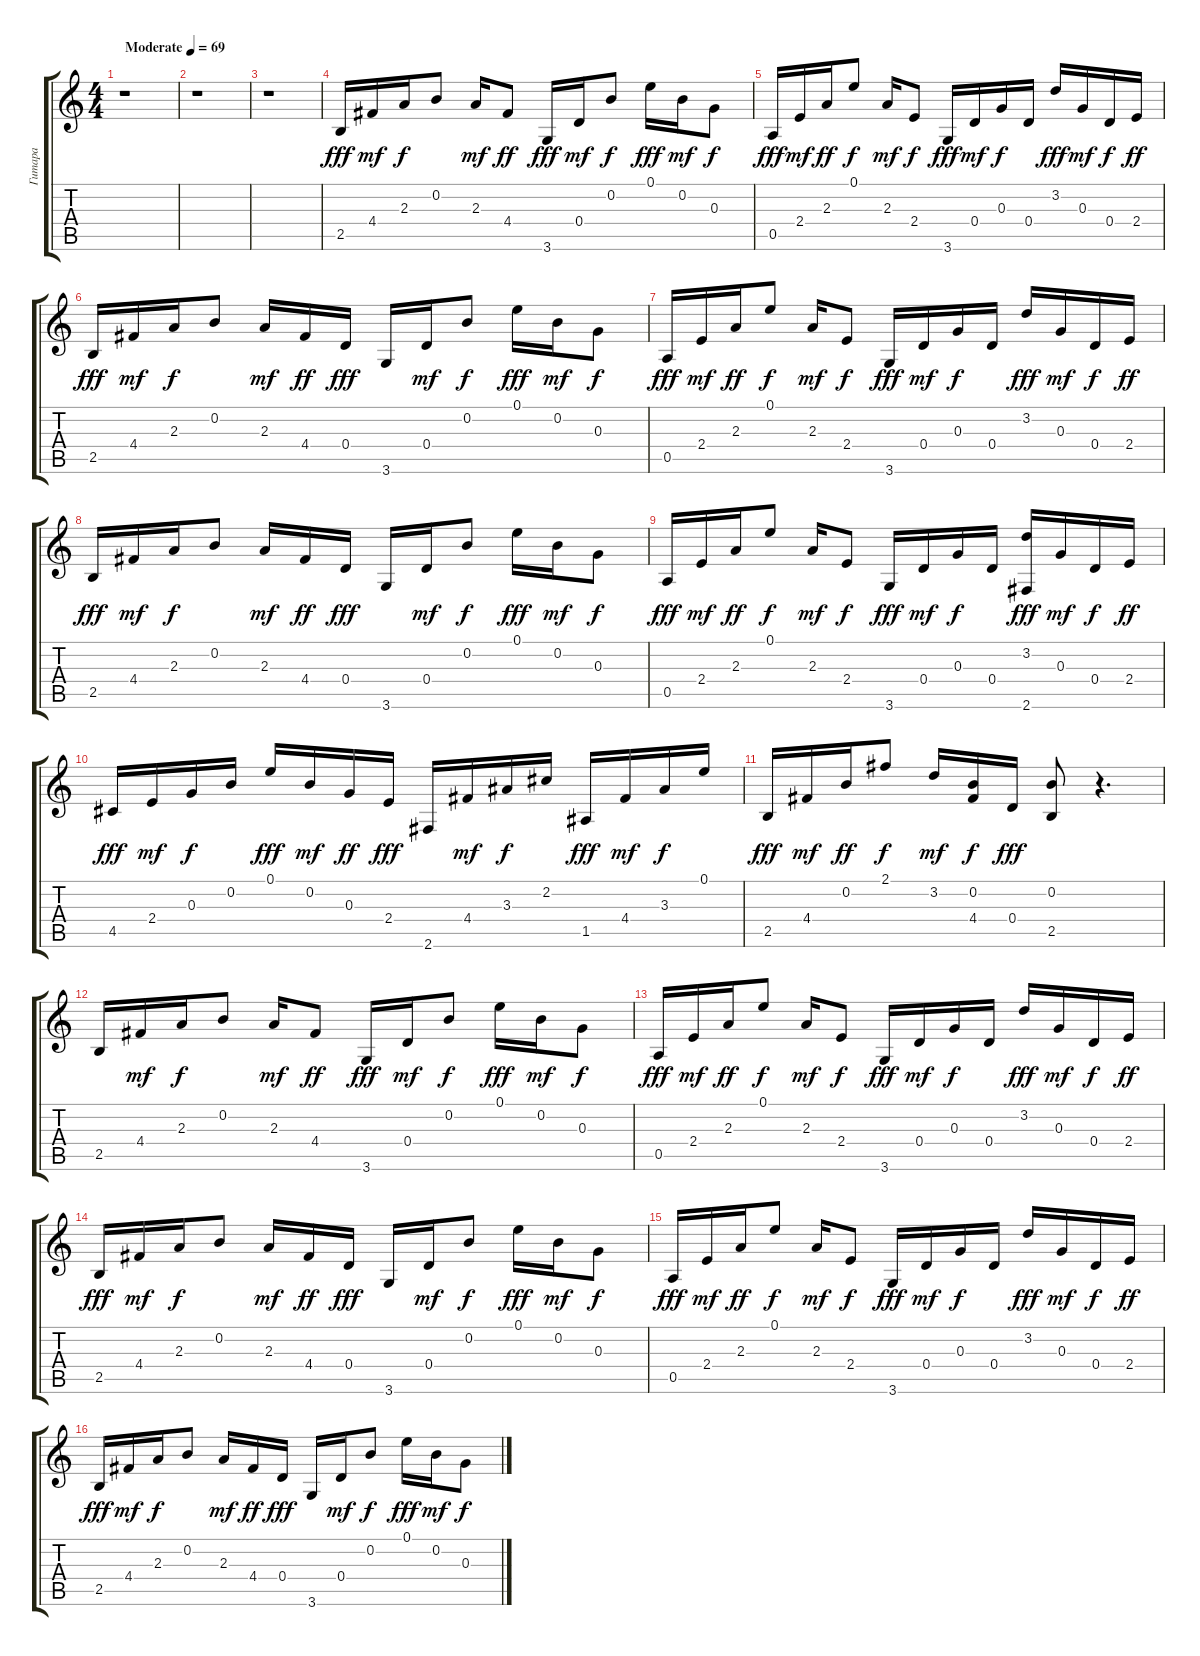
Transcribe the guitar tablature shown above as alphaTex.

\track ("Гитара" "Гитара") {instrument electricguitarclean}
\staff {score tabs}
\tuning (E4 B3 G3 D3 A2 E2) {hide}
\ts (4 4)
\tempo (69 "Moderate")
\clef g2
\ks c
r.1{dy fff instrument electricguitarclean} |
r.1 |
r.1 |
2.5.16 4.4.16{dy mf} 2.3.16{dy f} 0.2.8 2.3.16{dy mf} 4.4.8{dy ff} 3.6.16{dy fff} 0.4.16{dy mf} 0.2.8{dy f} 0.1.16{dy fff} 0.2.16{dy mf} 0.3.8{dy f} |
0.5.16{dy fff} 2.4.16{dy mf} 2.3.16{dy ff} 0.1.8{dy f} 2.3.16{dy mf} 2.4.8{dy f} 3.6.16{dy fff} 0.4.16{dy mf} 0.3.16{dy f} 0.4.16 3.2.16{dy fff} 0.3.16{dy mf} 0.4.16{dy f} 2.4.16{dy ff} |
2.5.16{dy fff} 4.4.16{dy mf} 2.3.16{dy f} 0.2.8 2.3.16{dy mf} 4.4.16{dy ff} 0.4.16{dy fff} 3.6.16 0.4.16{dy mf} 0.2.8{dy f} 0.1.16{dy fff} 0.2.16{dy mf} 0.3.8{dy f} |
0.5.16{dy fff} 2.4.16{dy mf} 2.3.16{dy ff} 0.1.8{dy f} 2.3.16{dy mf} 2.4.8{dy f} 3.6.16{dy fff} 0.4.16{dy mf} 0.3.16{dy f} 0.4.16 3.2.16{dy fff} 0.3.16{dy mf} 0.4.16{dy f} 2.4.16{dy ff} |
2.5.16{dy fff} 4.4.16{dy mf} 2.3.16{dy f} 0.2.8 2.3.16{dy mf} 4.4.16{dy ff} 0.4.16{dy fff} 3.6.16 0.4.16{dy mf} 0.2.8{dy f} 0.1.16{dy fff} 0.2.16{dy mf} 0.3.8{dy f} |
0.5.16{dy fff} 2.4.16{dy mf} 2.3.16{dy ff} 0.1.8{dy f} 2.3.16{dy mf} 2.4.8{dy f} 3.6.16{dy fff} 0.4.16{dy mf} 0.3.16{dy f} 0.4.16 (3.2 2.6).16{dy fff} 0.3.16{dy mf} 0.4.16{dy f} 2.4.16{dy ff} |
4.5.16{dy fff} 2.4.16{dy mf} 0.3.16{dy f} 0.2.16 0.1.16{dy fff} 0.2.16{dy mf} 0.3.16{dy ff} 2.4.16{dy fff} 2.6.16 4.4.16{dy mf} 3.3.16{dy f} 2.2.16 1.5.16{dy fff} 4.4.16{dy mf} 3.3.16{dy f} 0.1.16 |
2.5.16{dy fff} 4.4.16{dy mf} 0.2.16{dy ff} 2.1.8{dy f} 3.2.16{dy mf} (0.2 4.4).16{dy f} 0.4.16{dy fff} (0.2 2.5).8 r.4{d} |
2.5.16 4.4.16{dy mf} 2.3.16{dy f} 0.2.8 2.3.16{dy mf} 4.4.8{dy ff} 3.6.16{dy fff} 0.4.16{dy mf} 0.2.8{dy f} 0.1.16{dy fff} 0.2.16{dy mf} 0.3.8{dy f} |
0.5.16{dy fff} 2.4.16{dy mf} 2.3.16{dy ff} 0.1.8{dy f} 2.3.16{dy mf} 2.4.8{dy f} 3.6.16{dy fff} 0.4.16{dy mf} 0.3.16{dy f} 0.4.16 3.2.16{dy fff} 0.3.16{dy mf} 0.4.16{dy f} 2.4.16{dy ff} |
2.5.16{dy fff} 4.4.16{dy mf} 2.3.16{dy f} 0.2.8 2.3.16{dy mf} 4.4.16{dy ff} 0.4.16{dy fff} 3.6.16 0.4.16{dy mf} 0.2.8{dy f} 0.1.16{dy fff} 0.2.16{dy mf} 0.3.8{dy f} |
0.5.16{dy fff} 2.4.16{dy mf} 2.3.16{dy ff} 0.1.8{dy f} 2.3.16{dy mf} 2.4.8{dy f} 3.6.16{dy fff} 0.4.16{dy mf} 0.3.16{dy f} 0.4.16 3.2.16{dy fff} 0.3.16{dy mf} 0.4.16{dy f} 2.4.16{dy ff} |
2.5.16{dy fff} 4.4.16{dy mf} 2.3.16{dy f} 0.2.8 2.3.16{dy mf} 4.4.16{dy ff} 0.4.16{dy fff} 3.6.16 0.4.16{dy mf} 0.2.8{dy f} 0.1.16{dy fff} 0.2.16{dy mf} 0.3.8{dy f}
